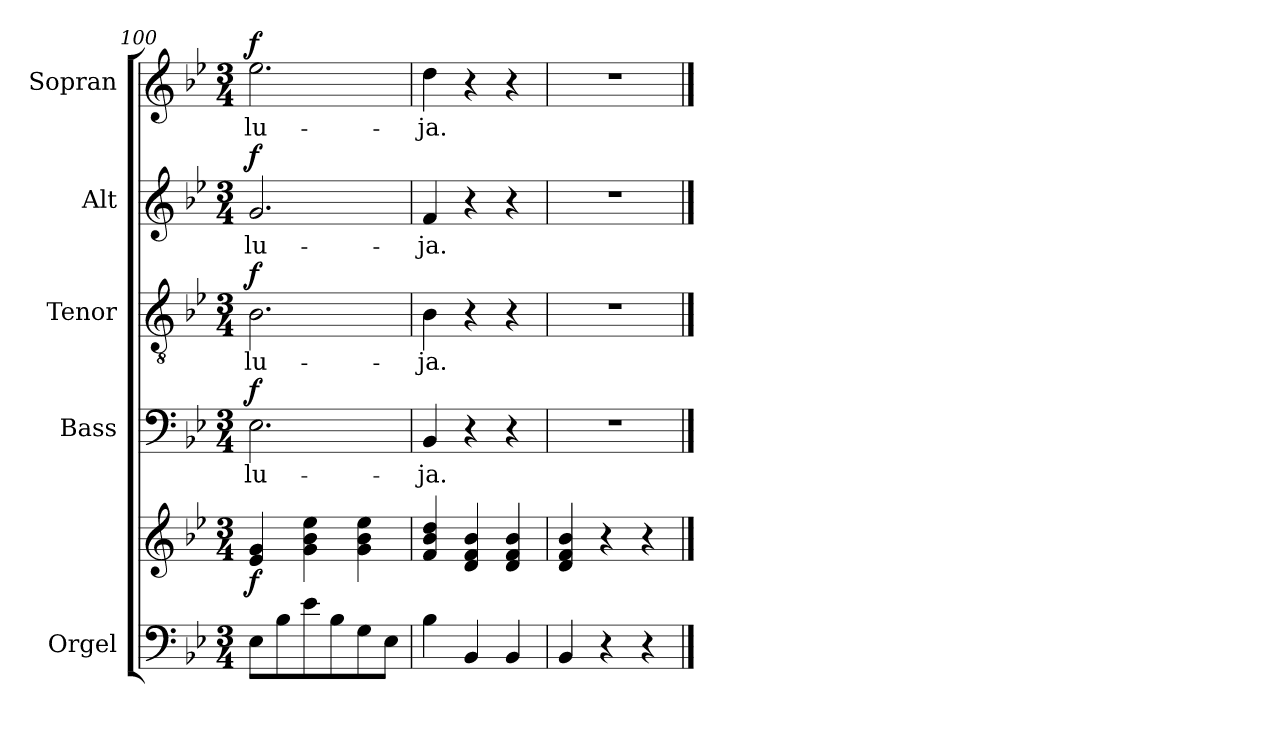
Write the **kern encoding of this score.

**kern	**kern	**dynam	**kern	**text	**dynam	**kern	**text	**dynam	**kern	**text	**dynam	**kern	**text	**dynam
*part5	*part5	*part5	*part4	*part4	*part4	*part3	*part3	*part3	*part2	*part2	*part2	*part1	*part1	*part1
*staff6	*staff5	*staff5/6	*staff4	*staff4	*staff4	*staff3	*staff3	*staff3	*staff2	*staff2	*staff2	*staff1	*staff1	*staff1
*I"Orgel	*	*	*I"Bass	*	*	*I"Tenor	*	*	*I"Alt	*	*	*I"Sopran	*	*
*I'Org.	*	*	*I'B.	*	*	*I'T.	*	*	*I'A.	*	*	*I'S.	*	*
*clefF4	*clefG2	*	*clefF4	*	*	*clefGv2	*	*	*clefG2	*	*	*clefG2	*	*
*k[b-e-]	*k[b-e-]	*	*k[b-e-]	*	*	*k[b-e-]	*	*	*k[b-e-]	*	*	*k[b-e-]	*	*
*B-:	*B-:	*	*B-:	*	*	*B-:	*	*	*B-:	*	*	*B-:	*	*
*M3/4	*M3/4	*	*M3/4	*	*	*M3/4	*	*	*M3/4	*	*	*M3/4	*	*
=100	=100	=100	=100	=100	=100	=100	=100	=100	=100	=100	=100	=100	=100	=100
!	!	!LO:DY:b	!	!LO:LY:b	!LO:DY:a	!	!LO:LY:b	!LO:DY:a	!	!LO:LY:b	!LO:DY:a	!	!LO:LY:b	!LO:DY:a
8E-\L	4e-/ 4g/	f	2.E-\	-lu-	f	2.B-\	-lu-	f	2.g/	-lu-	f	2.ee-\	-lu-	f
8B-\	.	.	.	.	.	.	.	.	.	.	.	.	.	.
8e-\	4g\ 4b-\ 4ee-\	.	.	.	.	.	.	.	.	.	.	.	.	.
8B-\	.	.	.	.	.	.	.	.	.	.	.	.	.	.
8G\	4g\ 4b-\ 4ee-\	.	.	.	.	.	.	.	.	.	.	.	.	.
8E-\J	.	.	.	.	.	.	.	.	.	.	.	.	.	.
=101	=101	=101	=101	=101	=101	=101	=101	=101	=101	=101	=101	=101	=101	=101
!	!	!	!	!LO:LY:b	!	!	!LO:LY:b	!	!	!LO:LY:b	!	!	!LO:LY:b	!
4B-\	4f/ 4b-/ 4dd/	.	4BB-/	-ja.	.	4B-\	-ja.	.	4f/	-ja.	.	4dd\	-ja.	.
4BB-/	4d/ 4f/ 4b-/	.	4r	.	.	4r	.	.	4r	.	.	4r	.	.
4BB-/	4d/ 4f/ 4b-/	.	4r	.	.	4r	.	.	4r	.	.	4r	.	.
=102	=102	=102	=102	=102	=102	=102	=102	=102	=102	=102	=102	=102	=102	=102
4BB-/	4d/ 4f/ 4b-/	.	2.r	.	.	2.r	.	.	2.r	.	.	2.r	.	.
4r	4r	.	.	.	.	.	.	.	.	.	.	.	.	.
4r	4r	.	.	.	.	.	.	.	.	.	.	.	.	.
==	==	==	==	==	==	==	==	==	==	==	==	==	==	==
*-	*-	*-	*-	*-	*-	*-	*-	*-	*-	*-	*-	*-	*-	*-
